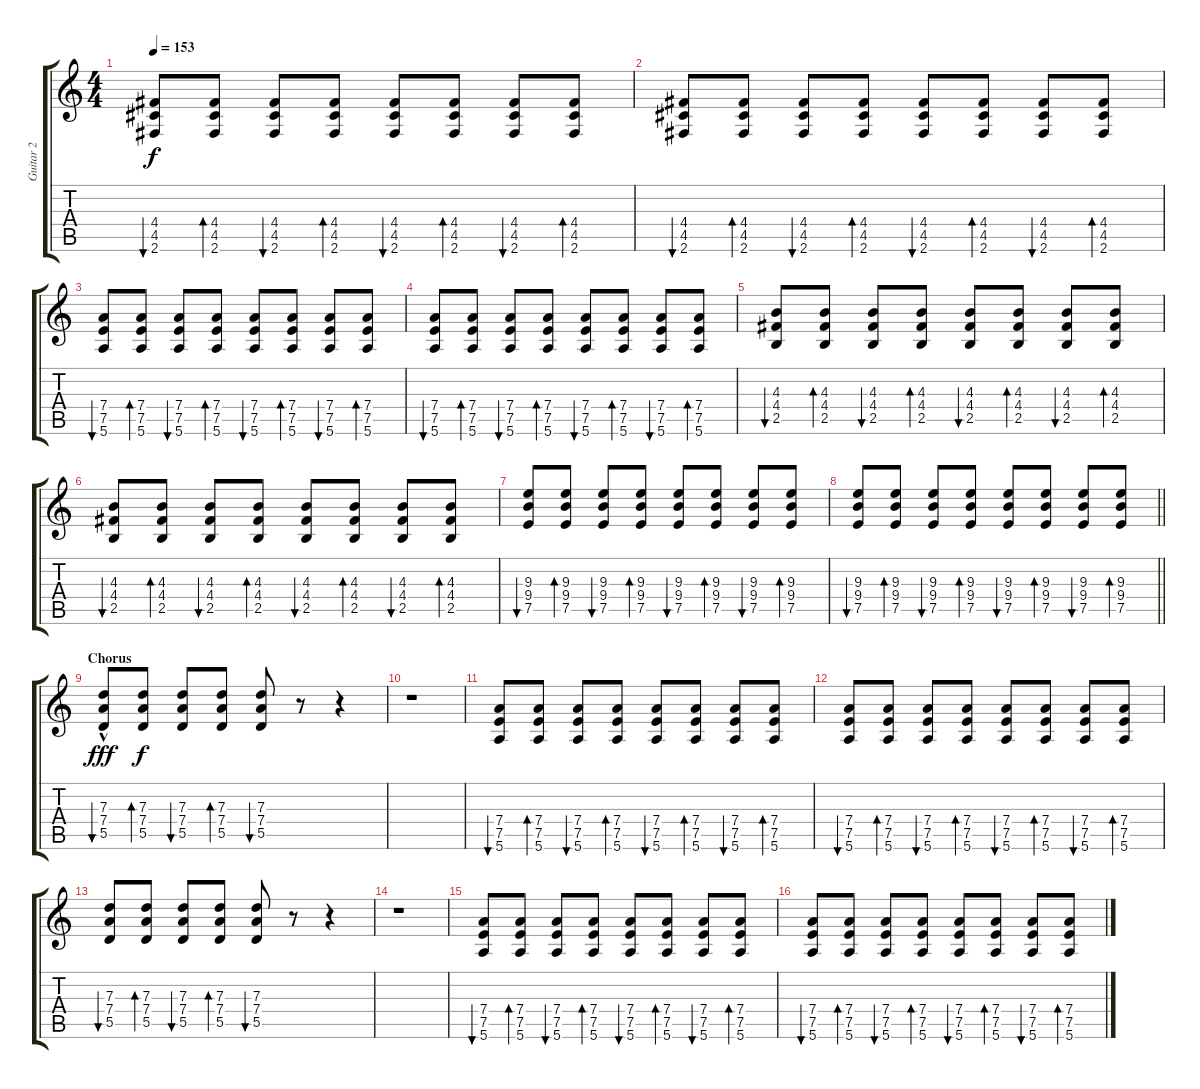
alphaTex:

\track ("Guitar 2" "Guitar 2") {instrument acousticguitarsteel}
\staff {score tabs}
\tuning (E4 B3 G3 D3 A2 E2) {hide}
\ts (4 4)
\tempo 153
\clef g2
\ks c
(4.4 4.5 2.6).8{bu 60 dy f} (4.4 4.5 2.6).8{bd 60} (4.4 4.5 2.6).8{bu 60} (4.4 4.5 2.6).8{bd 60} (4.4 4.5 2.6).8{bu 60} (4.4 4.5 2.6).8{bd 60} (4.4 4.5 2.6).8{bu 60} (4.4 4.5 2.6).8{bd 60} |
(4.4 4.5 2.6).8{bu 60} (4.4 4.5 2.6).8{bd 60} (4.4 4.5 2.6).8{bu 60} (4.4 4.5 2.6).8{bd 60} (4.4 4.5 2.6).8{bu 60} (4.4 4.5 2.6).8{bd 60} (4.4 4.5 2.6).8{bu 60} (4.4 4.5 2.6).8{bd 60} |
(7.4 7.5 5.6).8{bu 60} (7.4 7.5 5.6).8{bd 60} (7.4 7.5 5.6).8{bu 60} (7.4 7.5 5.6).8{bd 60} (7.4 7.5 5.6).8{bu 60} (7.4 7.5 5.6).8{bd 60} (7.4 7.5 5.6).8{bu 60} (7.4 7.5 5.6).8{bd 60} |
(7.4 7.5 5.6).8{bu 60} (7.4 7.5 5.6).8{bd 60} (7.4 7.5 5.6).8{bu 60} (7.4 7.5 5.6).8{bd 60} (7.4 7.5 5.6).8{bu 60} (7.4 7.5 5.6).8{bd 60} (7.4 7.5 5.6).8{bu 60} (7.4 7.5 5.6).8{bd 60} |
(4.3 4.4 2.5).8{bu 60} (4.3 4.4 2.5).8{bd 60} (4.3 4.4 2.5).8{bu 60} (4.3 4.4 2.5).8{bd 60} (4.3 4.4 2.5).8{bu 60} (4.3 4.4 2.5).8{bd 60} (4.3 4.4 2.5).8{bu 60} (4.3 4.4 2.5).8{bd 60} |
(4.3 4.4 2.5).8{bu 60} (4.3 4.4 2.5).8{bd 60} (4.3 4.4 2.5).8{bu 60} (4.3 4.4 2.5).8{bd 60} (4.3 4.4 2.5).8{bu 60} (4.3 4.4 2.5).8{bd 60} (4.3 4.4 2.5).8{bu 60} (4.3 4.4 2.5).8{bd 60} |
(9.3 9.4 7.5).8{bu 60} (9.3 9.4 7.5).8{bd 60} (9.3 9.4 7.5).8{bu 60} (9.3 9.4 7.5).8{bd 60} (9.3 9.4 7.5).8{bu 60} (9.3 9.4 7.5).8{bd 60} (9.3 9.4 7.5).8{bu 60} (9.3 9.4 7.5).8{bd 60} |
\barLineRight lightlight
(9.3 9.4 7.5).8{bu 60} (9.3 9.4 7.5).8{bd 60} (9.3 9.4 7.5).8{bu 60} (9.3 9.4 7.5).8{bd 60} (9.3 9.4 7.5).8{bu 60} (9.3 9.4 7.5).8{bd 60} (9.3 9.4 7.5).8{bu 60} (9.3 9.4 7.5).8{bd 60} |
\section ("" "Chorus")
(7.3{hac} 7.4{hac} 5.5{hac}).8{bu 60 dy fff} (7.3 7.4 5.5).8{bd 60 dy f} (7.3 7.4 5.5).8{bu 60} (7.3 7.4 5.5).8{bd 60} (7.3 7.4 5.5).8{bu 60} r.8 r.4 |
r.1 |
(7.4 7.5 5.6).8{bu 60} (7.4 7.5 5.6).8{bd 60} (7.4 7.5 5.6).8{bu 60} (7.4 7.5 5.6).8{bd 60} (7.4 7.5 5.6).8{bu 60} (7.4 7.5 5.6).8{bd 60} (7.4 7.5 5.6).8{bu 60} (7.4 7.5 5.6).8{bd 60} |
(7.4 7.5 5.6).8{bu 60} (7.4 7.5 5.6).8{bd 60} (7.4 7.5 5.6).8{bu 60} (7.4 7.5 5.6).8{bd 60} (7.4 7.5 5.6).8{bu 60} (7.4 7.5 5.6).8{bd 60} (7.4 7.5 5.6).8{bu 60} (7.4 7.5 5.6).8{bd 60} |
(7.3 7.4 5.5).8{bu 60} (7.3 7.4 5.5).8{bd 60} (7.3 7.4 5.5).8{bu 60} (7.3 7.4 5.5).8{bd 60} (7.3 7.4 5.5).8{bu 60} r.8 r.4 |
r.1 |
(7.4 7.5 5.6).8{bu 60} (7.4 7.5 5.6).8{bd 60} (7.4 7.5 5.6).8{bu 60} (7.4 7.5 5.6).8{bd 60} (7.4 7.5 5.6).8{bu 60} (7.4 7.5 5.6).8{bd 60} (7.4 7.5 5.6).8{bu 60} (7.4 7.5 5.6).8{bd 60} |
(7.4 7.5 5.6).8{bu 60} (7.4 7.5 5.6).8{bd 60} (7.4 7.5 5.6).8{bu 60} (7.4 7.5 5.6).8{bd 60} (7.4 7.5 5.6).8{bu 60} (7.4 7.5 5.6).8{bd 60} (7.4 7.5 5.6).8{bu 60} (7.4 7.5 5.6).8{bd 60}
